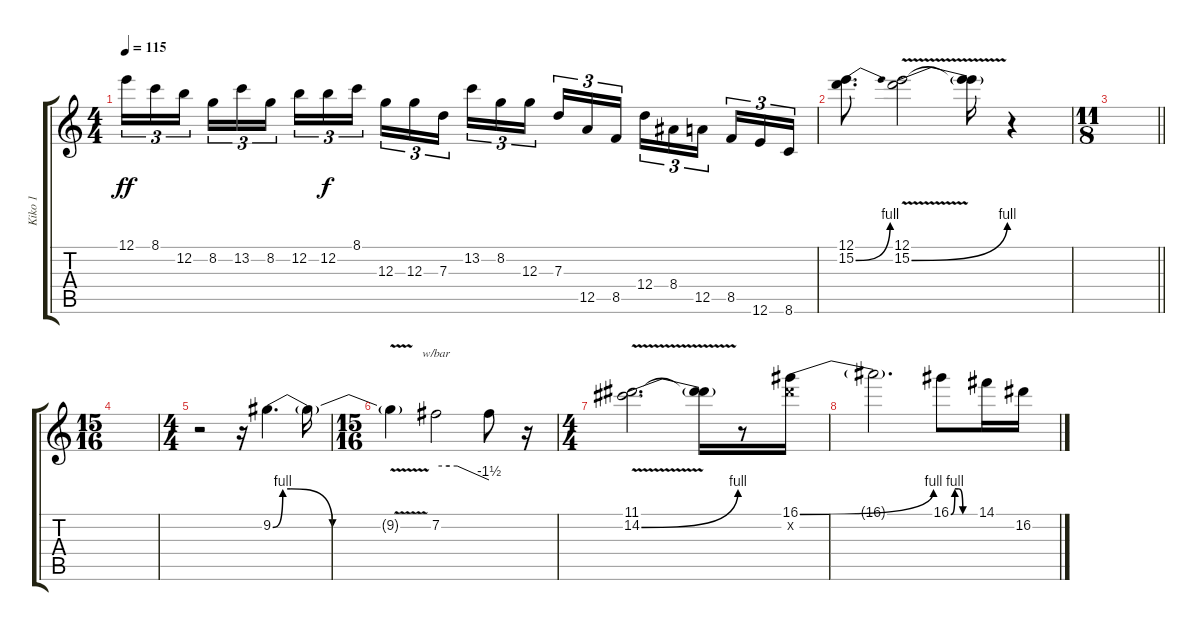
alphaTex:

\track ("Kiko 1" "Kiko 1") {instrument overdrivenguitar}
\staff {score tabs}
\tuning (E4 B3 G3 D3 A2 E2) {hide}
\ts (4 4)
\tempo 115
\clef g2
\ks c
12.1.16{tu (3 2) dy ff} 8.1.16{tu (3 2)} 12.2.16{tu (3 2) beam splitsecondary} 8.2.16{tu (3 2)} 13.2.16{tu (3 2)} 8.2.16{tu (3 2)} 12.2.16{tu (3 2)} 12.2.16{tu (3 2) dy f} 8.1.16{tu (3 2) beam splitsecondary} 12.3.16{tu (3 2)} 12.3.16{tu (3 2)} 7.3.16{tu (3 2)} 13.2.16{tu (3 2)} 8.2.16{tu (3 2)} 12.3.16{tu (3 2) beam splitsecondary} 7.3.16{tu (3 2)} 12.5.16{tu (3 2)} 8.5.16{tu (3 2)} 12.4.16{tu (3 2)} 8.4.16{tu (3 2)} 12.5.16{tu (3 2) beam splitsecondary} 8.5.16{tu (3 2)} 12.6.16{tu (3 2)} 8.6.16{tu (3 2)} |
(12.1 15.2{be (bend 0 0 60 4)}).8{d} (12.1 15.2{be (bend 0 0 60 4) v}).2 (12.1{t} 15.2{t}).16 r.4 |
\ts (11 8)
\barLineRight lightlight
|
\ts (15 16)
\section ("" "")
|
\ts (4 4)
r.2 r.16 9.2{be (custom 0 0 5 4 9 4 30 0 60 0)}.4{d} 9.2{t}.16 |
\ts (15 16)
9.2{v t}.4 7.2.2{tbe (custom default 0 0 15 0 24 0 60 -6)} 7.2{t}.8 r.16 |
\ts (4 4)
(11.1 14.2{be (bend 0 0 60 4) v}).2{d} (11.1{t} 14.2{t}).16 r.8 (16.1{be (bend 0 0 60 4)} 16.2{x}).16 |
16.1{t}.2{d} 16.1{be (custom 0 0 10 4 20 4 30 0 60 0)}.8 14.1.16 16.2.16
